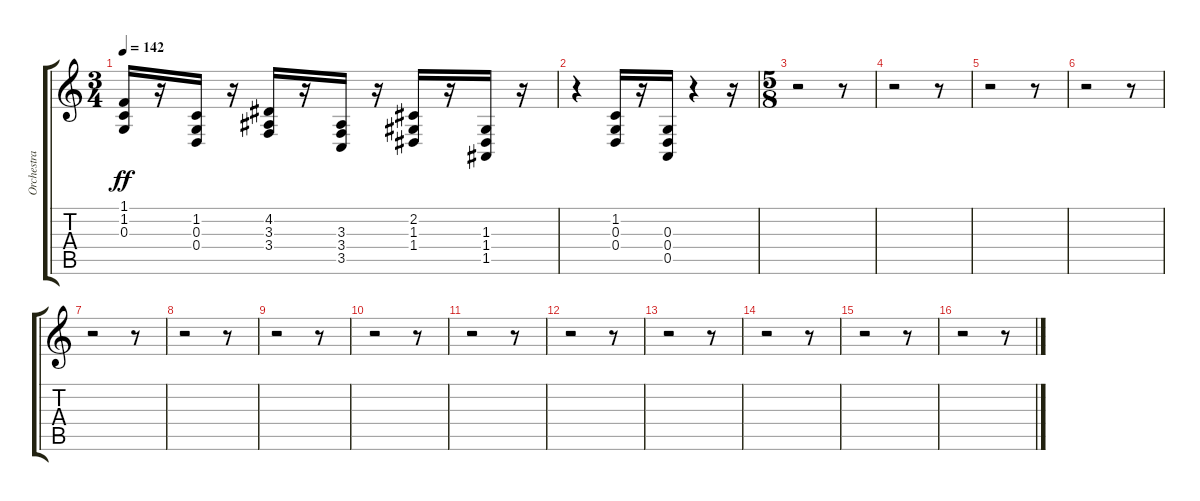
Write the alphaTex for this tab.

\track ("Orchestra hit                       " "Orchestra ") {instrument orchestrahit}
\staff {score tabs}
\tuning (E4 B3 G3 D3 A2 E2) {hide}
\ts (3 4)
\tempo 142
\clef g2
\ks c
(1.1 1.2 0.3).16{dy ff} r.16 (1.2 0.3 0.4).16 r.16 (4.2 3.3 3.4).16 r.16 (3.3 3.4 3.5).16 r.16 (2.2 1.3 1.4).16 r.16 (1.3 1.4 1.5).16 r.16 |
r.4 (1.2 0.3 0.4).16 r.16 (0.3 0.4 0.5).16 r.4 r.16 |
\ts (5 8)
r.2 r.8 |
r.2 r.8 |
r.2 r.8 |
r.2 r.8 |
r.2 r.8 |
r.2 r.8 |
r.2 r.8 |
r.2 r.8 |
r.2 r.8 |
r.2 r.8 |
r.2 r.8 |
r.2 r.8 |
r.2 r.8 |
r.2 r.8
